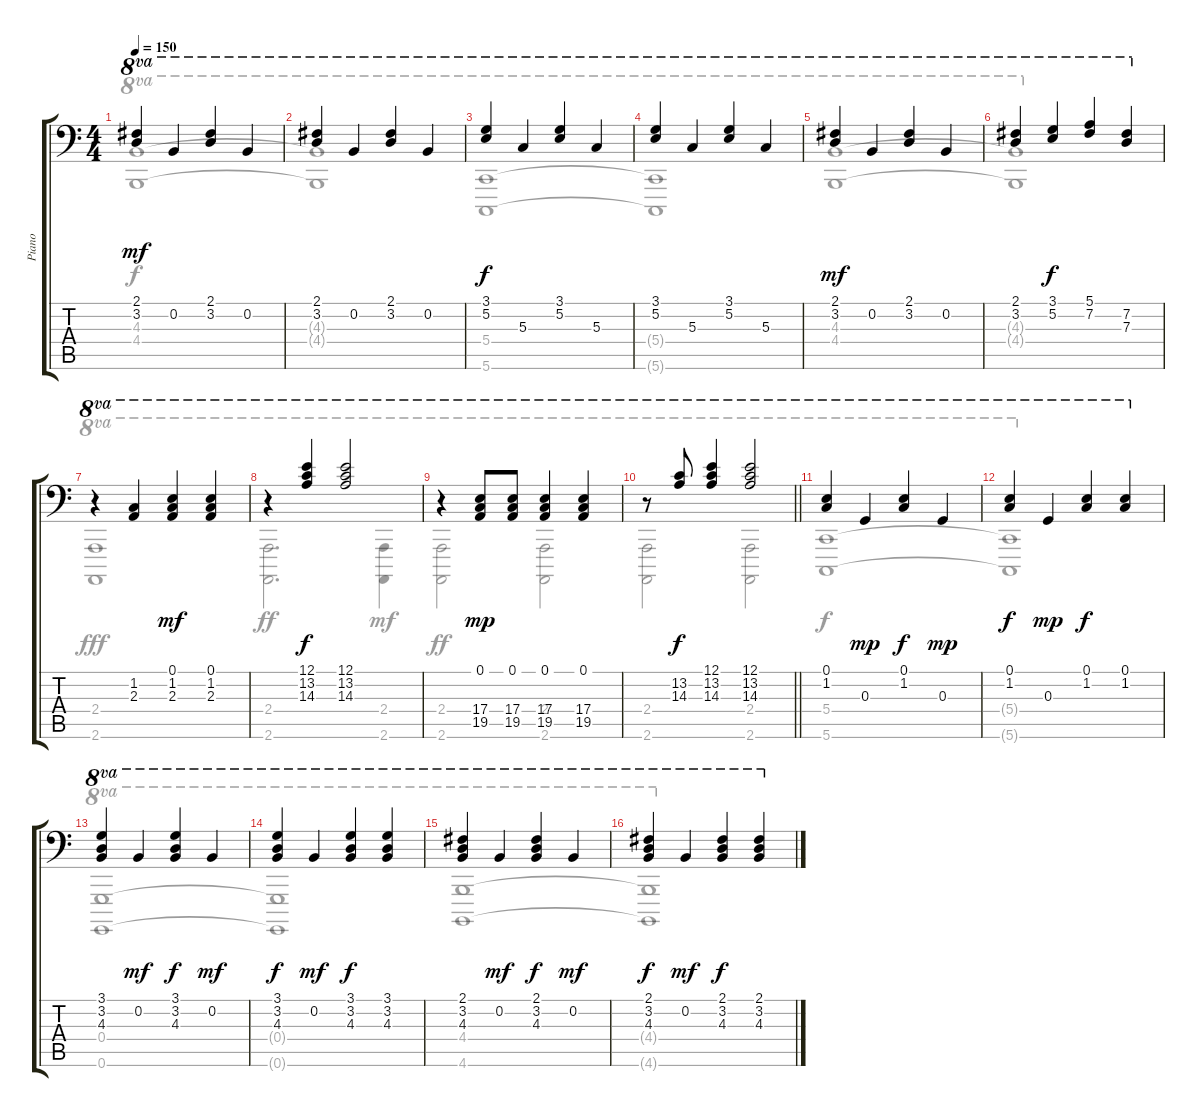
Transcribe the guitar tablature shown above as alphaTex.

\track ("Piano" "Piano") {instrument acousticgrandpiano}
\staff {score tabs}
\tuning (E4 B3 G3 G2 D2 G1) {hide}
\voice
\ts (4 4)
\tempo 150
\clef f4
\ks c
(2.1 3.2).4{ot 8va dy mf} 0.2.4{ot 8va} (2.1 3.2).4{ot 8va} 0.2.4{ot 8va} |
(2.1 3.2).4{ot 8va} 0.2.4{ot 8va} (2.1 3.2).4{ot 8va} 0.2.4{ot 8va} |
(3.1 5.2).4{ot 8va dy f} 5.3.4{ot 8va} (3.1 5.2).4{ot 8va} 5.3.4{ot 8va} |
(3.1 5.2).4{ot 8va} 5.3.4{ot 8va} (3.1 5.2).4{ot 8va} 5.3.4{ot 8va} |
(2.1 3.2).4{ot 8va dy mf} 0.2.4{ot 8va} (2.1 3.2).4{ot 8va} 0.2.4{ot 8va} |
(2.1 3.2).4{ot 8va} (3.1 5.2).4{ot 8va dy f} (5.1 7.2).4{ot 8va} (7.2 7.3).4{ot 8va} |
r.4{ot 8va} (1.2 2.3).4{ot 8va} (0.1 1.2 2.3).4{ot 8va dy mf} (0.1 1.2 2.3).4{ot 8va} |
r.4{ot 8va} (12.1 13.2 14.3).4{ot 8va dy f} (12.1 13.2 14.3).2{ot 8va} |
r.4{ot 8va} (0.1 17.4 19.5).8{ot 8va dy mp} (0.1 17.4 19.5).8{ot 8va} (0.1 17.4 19.5).4{ot 8va} (0.1 17.4 19.5).4{ot 8va} |
\barLineRight lightlight
r.8{ot 8va} (13.2 14.3).8{ot 8va dy f} (12.1 13.2 14.3).4{ot 8va} (12.1 13.2 14.3).2{ot 8va} |
(0.1 1.2).4{ot 8va} 0.3.4{ot 8va dy mp} (0.1 1.2).4{ot 8va dy f} 0.3.4{ot 8va dy mp} |
(0.1 1.2).4{ot 8va dy f} 0.3.4{ot 8va dy mp} (0.1 1.2).4{ot 8va dy f} (0.1 1.2).4{ot 8va} |
(3.1 3.2 4.3).4{ot 8va} 0.2.4{ot 8va dy mf} (3.1 3.2 4.3).4{ot 8va dy f} 0.2.4{ot 8va dy mf} |
(3.1 3.2 4.3).4{ot 8va dy f} 0.2.4{ot 8va dy mf} (3.1 3.2 4.3).4{ot 8va dy f} (3.1 3.2 4.3).4{ot 8va} |
(2.1 3.2 4.3).4{ot 8va} 0.2.4{ot 8va dy mf} (2.1 3.2 4.3).4{ot 8va dy f} 0.2.4{ot 8va dy mf} |
(2.1 3.2 4.3).4{ot 8va dy f} 0.2.4{ot 8va dy mf} (2.1 3.2 4.3).4{ot 8va dy f} (2.1 3.2 4.3).4{ot 8va}
\voice
\clef f4
\ottava regular
\simile none
\ks c
(4.3 4.4).1{ot 8va dy f} |
(4.3{t} 4.4{t}).1{ot 8va} |
(5.4 5.6).1{ot 8va} |
(5.4{t} 5.6{t}).1{ot 8va} |
(4.3 4.4).1{ot 8va} |
(4.3{t} 4.4{t}).1{ot 8va} |
(2.4 2.6).1{ot 8va dy fff} |
(2.4 2.6).2{d ot 8va dy ff} (2.4 2.6).4{ot 8va dy mf} |
(2.4 2.6).2{ot 8va dy ff} (2.4 2.6).2{ot 8va} |
\barLineRight lightlight
(2.4 2.6).2{ot 8va} (2.4 2.6).2{ot 8va} |
(5.4 5.6).1{ot 8va dy f} |
(5.4{t} 5.6{t}).1{ot 8va} |
(0.4 0.6).1{ot 8va} |
(0.4{t} 0.6{t}).1{ot 8va} |
(4.4 4.6).1{ot 8va} |
(4.4{t} 4.6{t}).1{ot 8va}
